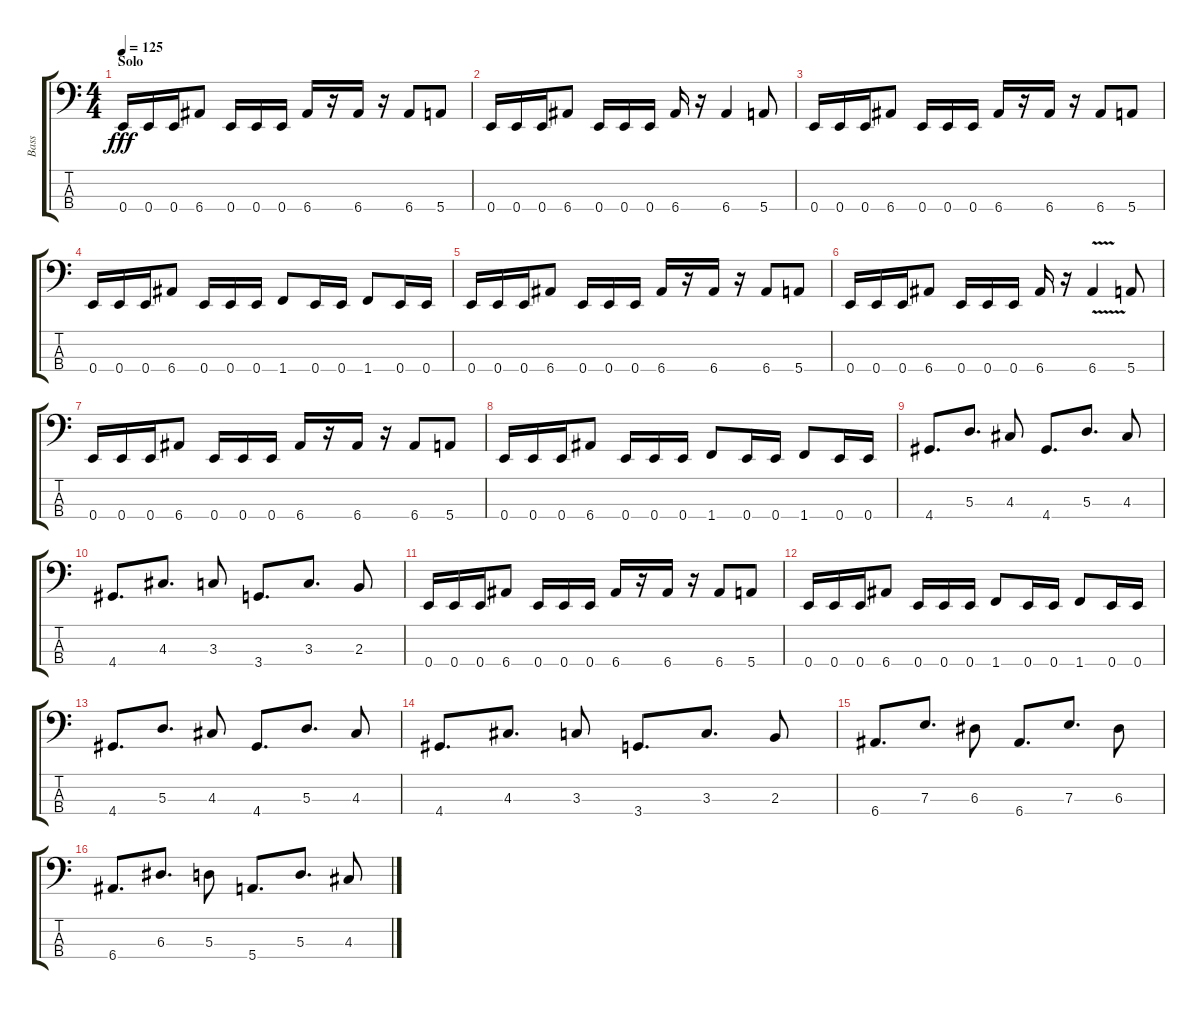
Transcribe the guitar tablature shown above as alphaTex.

\track ("Bass" "Bass") {instrument electricbassfinger}
\staff {score tabs}
\tuning (G2 D2 A1 E1) {hide}
\ts (4 4)
\section ("" "Solo")
\tempo 125
\clef f4
\ks c
0.4.16{dy fff} 0.4.16 0.4.16 6.4.8 0.4.16 0.4.16 0.4.16 6.4.16 r.16 6.4.16 r.16 6.4.8 5.4.8 |
0.4.16 0.4.16 0.4.16 6.4.8 0.4.16 0.4.16 0.4.16 6.4.16 r.16 6.4.4 5.4.8 |
0.4.16 0.4.16 0.4.16 6.4.8 0.4.16 0.4.16 0.4.16 6.4.16 r.16 6.4.16 r.16 6.4.8 5.4.8 |
0.4.16 0.4.16 0.4.16 6.4.8 0.4.16 0.4.16 0.4.16 1.4.8 0.4.16 0.4.16 1.4.8 0.4.16 0.4.16 |
0.4.16 0.4.16 0.4.16 6.4.8 0.4.16 0.4.16 0.4.16 6.4.16 r.16 6.4.16 r.16 6.4.8 5.4.8 |
0.4.16 0.4.16 0.4.16 6.4.8 0.4.16 0.4.16 0.4.16 6.4.16 r.16 6.4{v}.4 5.4.8 |
0.4.16 0.4.16 0.4.16 6.4.8 0.4.16 0.4.16 0.4.16 6.4.16 r.16 6.4.16 r.16 6.4.8 5.4.8 |
0.4.16 0.4.16 0.4.16 6.4.8 0.4.16 0.4.16 0.4.16 1.4.8 0.4.16 0.4.16 1.4.8 0.4.16 0.4.16 |
4.4.8{d} 5.3.8{d} 4.3.8 4.4.8{d} 5.3.8{d} 4.3.8 |
4.4.8{d} 4.3.8{d} 3.3.8 3.4.8{d} 3.3.8{d} 2.3.8 |
0.4.16 0.4.16 0.4.16 6.4.8 0.4.16 0.4.16 0.4.16 6.4.16 r.16 6.4.16 r.16 6.4.8 5.4.8 |
0.4.16 0.4.16 0.4.16 6.4.8 0.4.16 0.4.16 0.4.16 1.4.8 0.4.16 0.4.16 1.4.8 0.4.16 0.4.16 |
4.4.8{d} 5.3.8{d} 4.3.8 4.4.8{d} 5.3.8{d} 4.3.8 |
4.4.8{d} 4.3.8{d} 3.3.8 3.4.8{d} 3.3.8{d} 2.3.8 |
6.4.8{d} 7.3.8{d} 6.3.8 6.4.8{d} 7.3.8{d} 6.3.8 |
6.4.8{d} 6.3.8{d} 5.3.8 5.4.8{d} 5.3.8{d} 4.3.8
